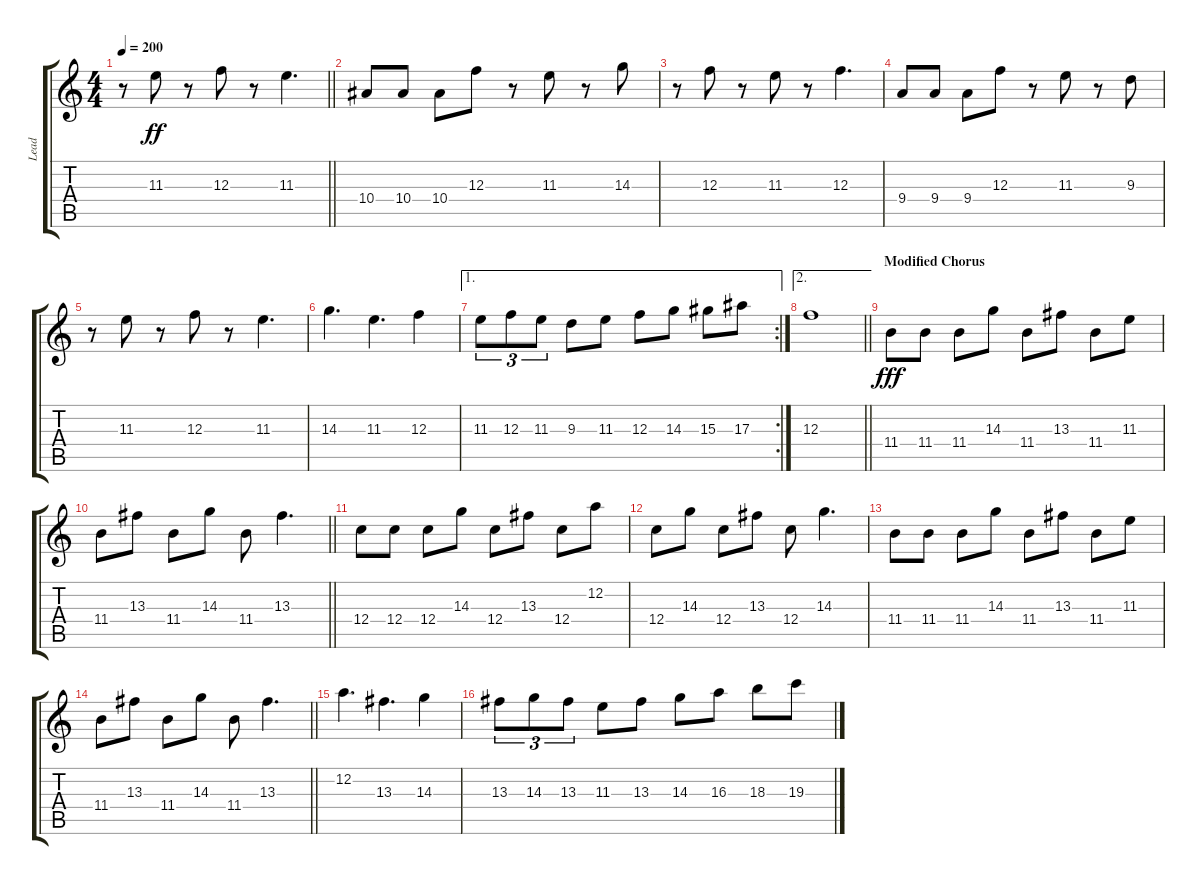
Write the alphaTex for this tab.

\track ("Lead" "Lead") {instrument overdrivenguitar}
\staff {score tabs}
\tuning (D4 A3 F3 C3 G2 C2) {hide}
\ts (4 4)
\tempo 200
\clef g2
\barLineRight lightlight
\ks c
r.8{dy ff} 11.3.8 r.8 12.3.8 r.8 11.3.4{d} |
10.4.8 10.4.8 10.4.8 12.3.8 r.8 11.3.8 r.8 14.3.8 |
r.8 12.3.8 r.8 11.3.8 r.8 12.3.4{d} |
9.4.8 9.4.8 9.4.8 12.3.8 r.8 11.3.8 r.8 9.3.8 |
r.8 11.3.8 r.8 12.3.8 r.8 11.3.4{d} |
14.3.4{d} 11.3.4{d} 12.3.4 |
\ae 1
\rc 2
11.3.8{tu (3 2)} 12.3.8{tu (3 2)} 11.3.8{tu (3 2)} 9.3.8 11.3.8 12.3.8 14.3.8 15.3.8 17.3.8 |
\ae 2
\barLineRight lightlight
12.3.1 |
\section ("" "Modified Chorus")
11.4.8{dy fff} 11.4.8 11.4.8 14.3.8 11.4.8 13.3.8 11.4.8 11.3.8 |
\barLineRight lightlight
11.4.8 13.3.8 11.4.8 14.3.8 11.4.8 13.3.4{d} |
12.4.8 12.4.8 12.4.8 14.3.8 12.4.8 13.3.8 12.4.8 12.2.8 |
12.4.8 14.3.8 12.4.8 13.3.8 12.4.8 14.3.4{d} |
11.4.8 11.4.8 11.4.8 14.3.8 11.4.8 13.3.8 11.4.8 11.3.8 |
\barLineRight lightlight
11.4.8 13.3.8 11.4.8 14.3.8 11.4.8 13.3.4{d} |
12.2.4{d} 13.3.4{d} 14.3.4 |
13.3.8{tu (3 2)} 14.3.8{tu (3 2)} 13.3.8{tu (3 2)} 11.3.8 13.3.8 14.3.8 16.3.8 18.3.8 19.3.8
